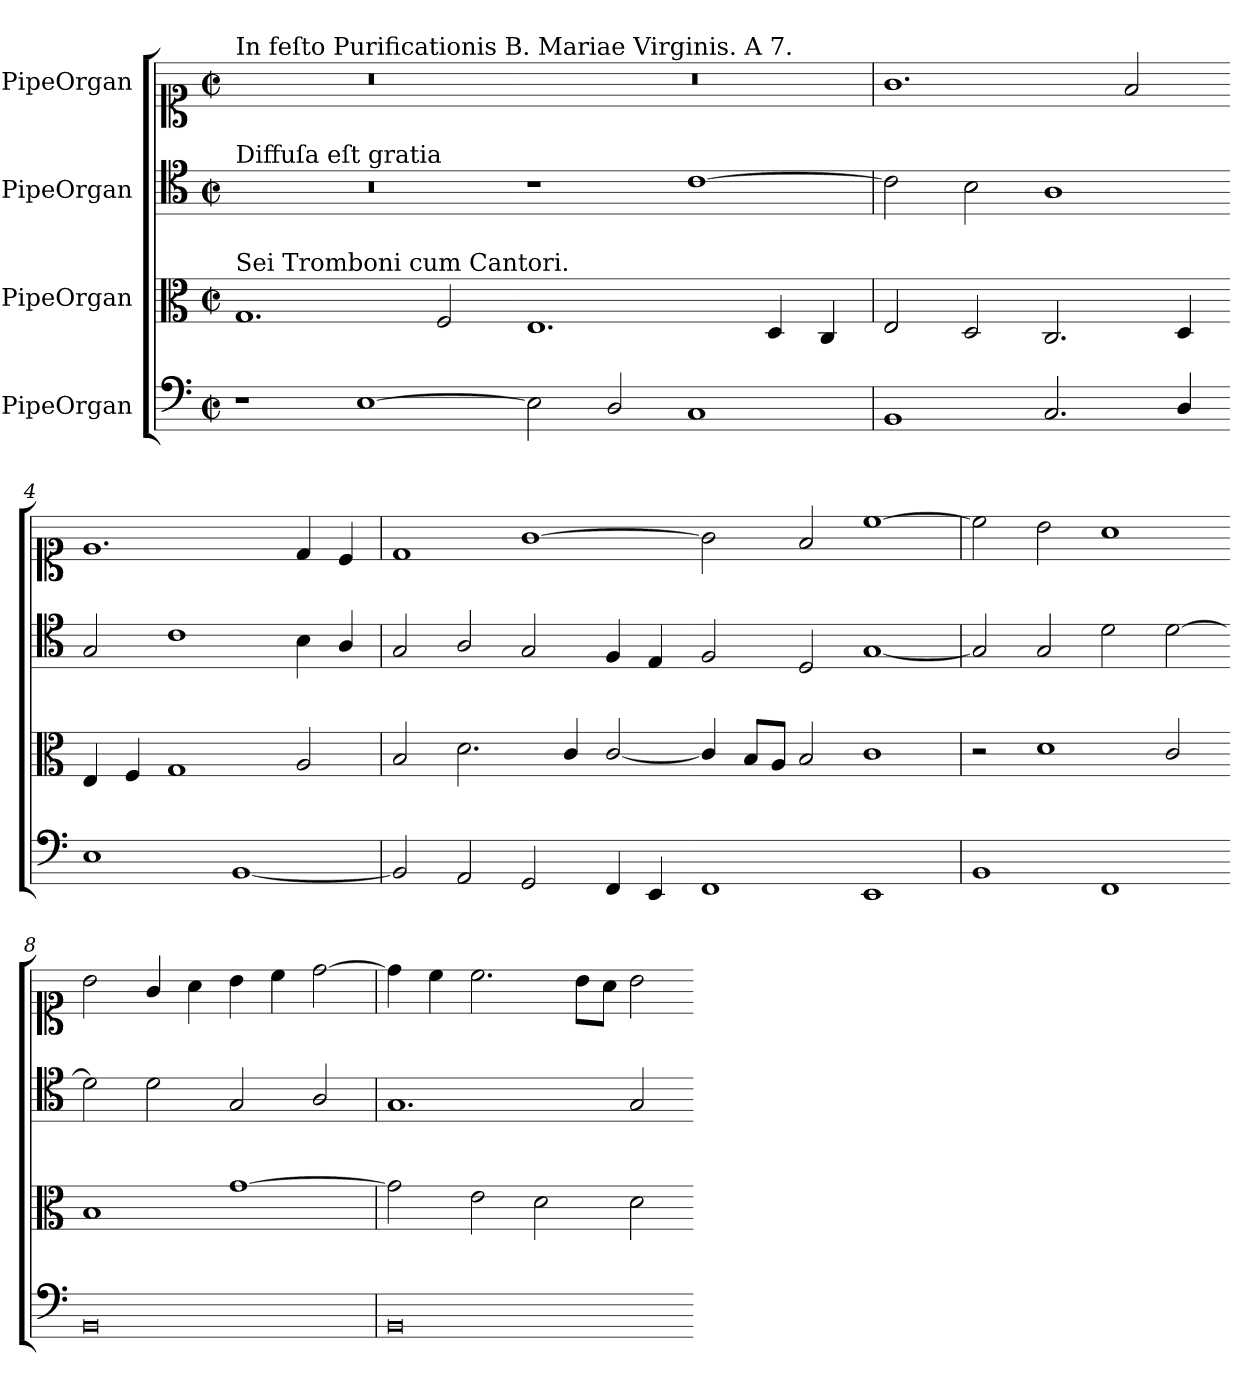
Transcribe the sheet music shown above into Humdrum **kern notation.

**kern	**kern	**kern	**kern
*part4	*part3	*part2	*part1
*staff4	*staff3	*staff2	*staff1
*I"PipeOrgan	*I"PipeOrgan	*I"PipeOrgan	*I"PipeOrgan
*clefF5	*clefC3	*clefC4	*clefC1
*k[]	*k[]	*k[]	*k[]
*C:	*C:	*C:	*C:
*M2/1	*M2/1	*M2/1	*M2/1
*met(c|)	*met(c|)	*met(c|)	*met(c|)
=1	=1	=1	=1
!	!	!	!LO:TX:a:t=In feſto Purificationis B. Mariae Virginis. A 7.
!	!	!LO:TX:a:t=Diffuſa eſt gratia	!
!	!LO:TX:a:t=Sei Tromboni cum Cantori.	!	!
1r	1.G	0r	0r
[1C	.	.	.
.	2F/	.	.
=2-	=2-	=2-	=2-
2C]	1.E	1r	0r
2BB/	.	.	.
1AA	.	[1c	.
.	4D/	.	.
.	4C/	.	.
=3	=3	=3	=3
1GG	2E/	2c!\]	1.g
.	2D/	2B\	.
2.AA/	2.C/	1A	.
.	.	.	2f/
4BB/	4D/	.	.
=4-	=4-	=4-	=4-
1C	4E/	2G/	1.e
.	4F/	.	.
.	1G	1c	.
[1GG	.	.	.
.	2A/	4B\	4d/
.	.	4A/	4c/
=5	=5	=5	=5
2GG!/]	2B/	2G/	1d
2FF/	2.d\	2A/	.
2EE/	.	2G/	[1g
.	4c/	.	.
4DD/	[2c/	4F/	.
4CC/	.	4E/	.
=6-	=6-	=6-	=6-
1DD	4c/]	2F/	2g]
.	8B/L	.	.
.	8A/J	.	.
.	2B/	2D/	2f/
1CC	1c	[1G	[1cc
=7	=7	=7	=7
1GG	2r	2G!/]	2cc!\]
.	1d	2G/	2b\
1DD	.	2d\	1a
.	2c/	[2d\	.
=8-	=8-	=8-	=8-
0GG	1B	2d\]	2b\
.	.	2d\	4g/
.	.	.	4a\
.	[1g	2G/	4b\
.	.	.	4cc\
.	.	2A/	[2dd\
=9	=9	=9	=9
0GG	2g!\]	1.G	4dd!\]
.	.	.	4cc\
.	2e\	.	2.cc\
.	2d\	.	.
.	.	.	8b\L
.	.	.	8a\J
.	2d\	2G/	2b\
=-	=-	=-	=-
*-	*-	*-	*-
